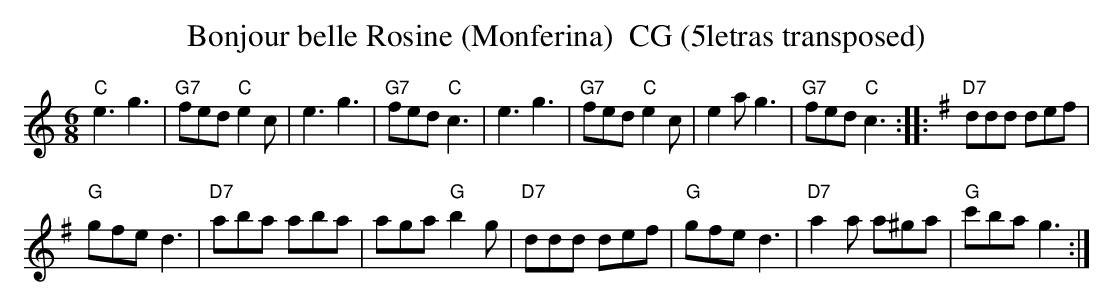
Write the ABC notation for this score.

X:1
T:Bonjour belle Rosine (Monferina)  CG (5letras transposed)
M:6/8
L:1/8
K:C transpose=3 %%MIDI gchordon
"C"e3g3 | "G7"fed "C"e2c | e3g3 | "G7"fed"C"c3 | e3g3 | "G7"fed "C"e2c | e2ag3 | "G7"fed"C"c3 :: [K:G] "D7"ddd def |
"G"gfed3 | "D7"aba aba | aga "G"b2g | "D7"ddd def | "G"gfed3 | "D7"a2a a^ga | "G"c'bag3 :|
